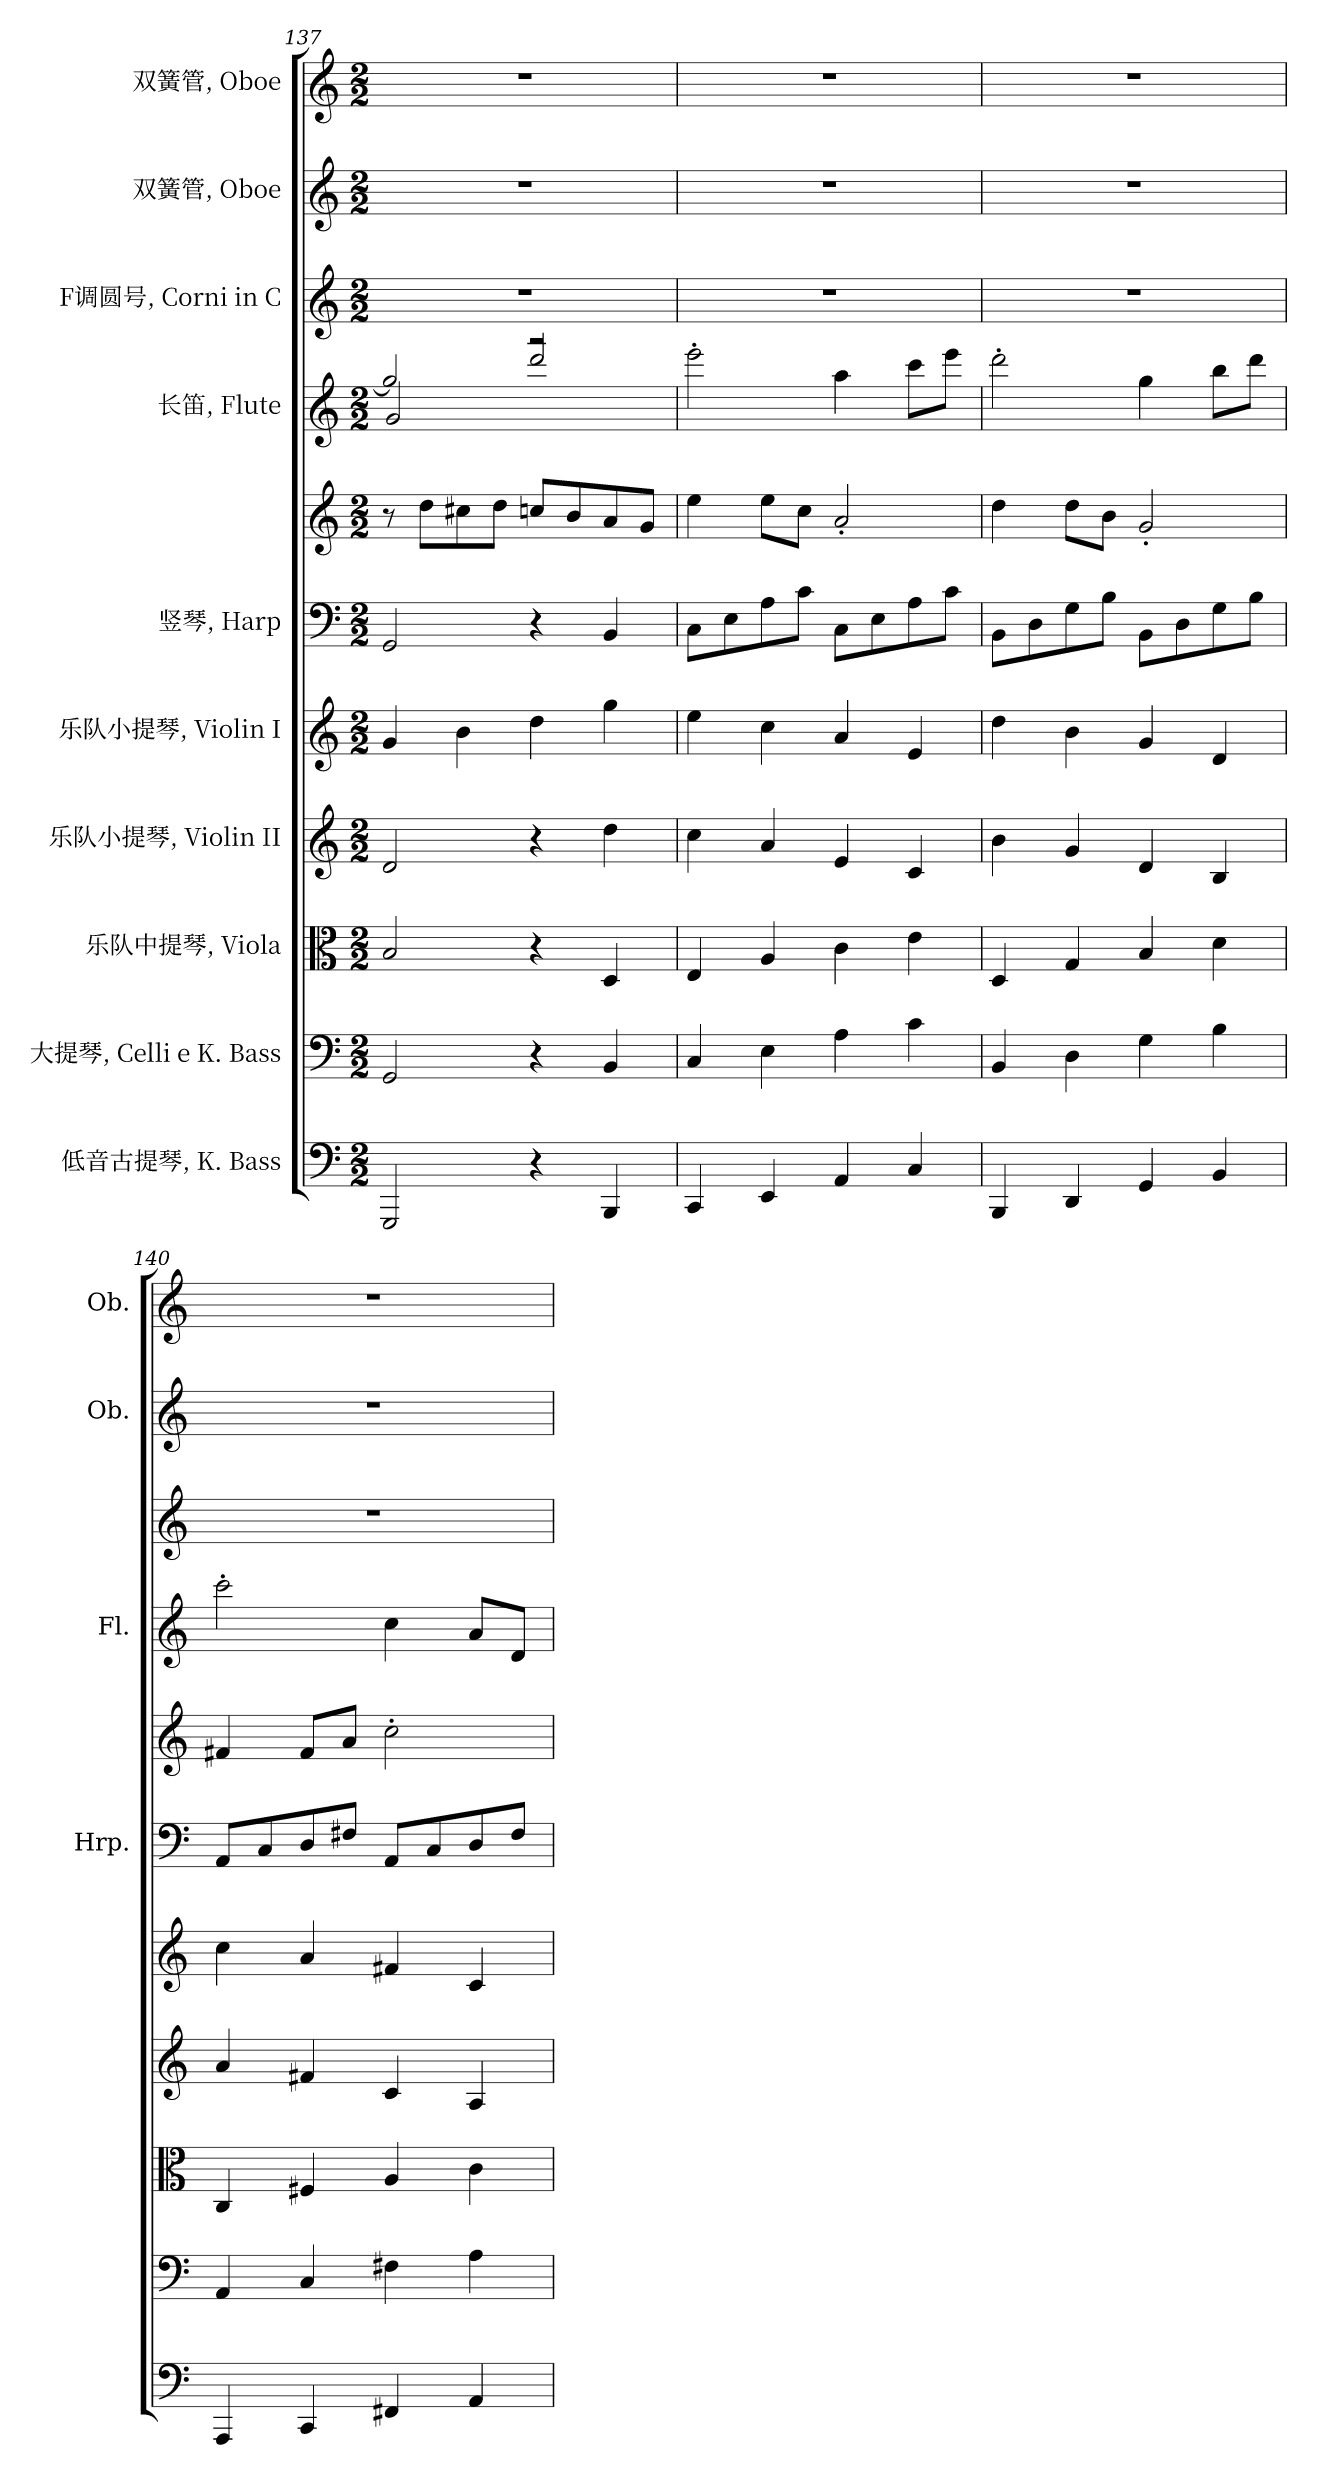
**kern	**kern	**kern	**kern	**kern	**kern	**kern	**kern	**kern	**kern	**kern
*part10	*part9	*part8	*part7	*part6	*part5	*part5	*part4	*part3	*part2	*part1
*staff11	*staff10	*staff9	*staff8	*staff7	*staff6	*staff5	*staff4	*staff3	*staff2	*staff1
*I"低音古提琴, K. Bass	*I"大提琴, Celli e K. Bass	*I"乐队中提琴, Viola	*I"乐队小提琴, Violin II	*I"乐队小提琴, Violin I	*I"竖琴, Harp	*	*I"长笛, Flute	*I"F调圆号, Corni in C	*I"双簧管, Oboe	*I"双簧管, Oboe
*	*	*	*	*	*I'Hrp.	*	*I'Fl.	*	*I'Ob.	*I'Ob.
!!LO:PB:g=z
*clefF4	*clefF4	*clefC3	*clefG2	*clefG2	*clefF4	*clefG2	*clefG2	*clefG2	*clefG2	*clefG2
*	*	*	*	*	*	*	*	*ITrd4c7	*	*
*k[]	*k[]	*k[]	*k[]	*k[]	*k[]	*k[]	*k[]	*k[b-]	*k[]	*k[]
*M2/2	*M2/2	*M2/2	*M2/2	*M2/2	*M2/2	*M2/2	*M2/2	*M2/2	*M2/2	*M2/2
=137	=137	=137	=137	=137	=137	=137	=137	=137	=137	=137
*	*	*	*	*	*	*	*^	*	*	*
2GGG/	2GG/	2B/	2d/	4g/	2GG/	8r	2gg/]	2g/	1r	1r	1r
.	.	.	.	.	.	8dd\L	.	.	.	.	.
.	.	.	.	4b\	.	8cc#X\	.	.	.	.	.
.	.	.	.	.	.	8dd\J	.	.	.	.	.
4r	4r	4r	4r	4dd\	4r	8ccn/L	2r	2ddd/	.	.	.
.	.	.	.	.	.	8b/	.	.	.	.	.
4BBB/	4BB/	4D/	4dd\	4gg\	4BB/	8a/	.	.	.	.	.
.	.	.	.	.	.	8g/J	.	.	.	.	.
*	*	*	*	*	*	*	*v	*v	*	*	*
=138	=138	=138	=138	=138	=138	=138	=138	=138	=138	=138
4CC/	4C/	4E/	4cc\	4ee\	8C\L	4ee\	2eee'\	1r	1r	1r
.	.	.	.	.	8E\	.	.	.	.	.
4EE/	4E\	4A/	4a/	4cc\	8A\	8ee\L	.	.	.	.
.	.	.	.	.	8c\J	8cc\J	.	.	.	.
4AA/	4A\	4c\	4e/	4a/	8C\L	2a'/	4aa\	.	.	.
.	.	.	.	.	8E\	.	.	.	.	.
4C/	4c\	4e\	4c/	4e/	8A\	.	8ccc\L	.	.	.
.	.	.	.	.	8c\J	.	8eee\J	.	.	.
=139	=139	=139	=139	=139	=139	=139	=139	=139	=139	=139
4BBB/	4BB/	4D/	4b\	4dd\	8BB\L	4dd\	2ddd'\	1r	1r	1r
.	.	.	.	.	8D\	.	.	.	.	.
4DD/	4D\	4G/	4g/	4b\	8G\	8dd\L	.	.	.	.
.	.	.	.	.	8B\J	8b\J	.	.	.	.
4GG/	4G\	4B/	4d/	4g/	8BB\L	2g'/	4gg\	.	.	.
.	.	.	.	.	8D\	.	.	.	.	.
4BB/	4B\	4d\	4B/	4d/	8G\	.	8bb\L	.	.	.
.	.	.	.	.	8B\J	.	8ddd\J	.	.	.
=140	=140	=140	=140	=140	=140	=140	=140	=140	=140	=140
4AAA/	4AA/	4C/	4a/	4cc\	8AA/L	4f#X/	2ccc'\	1r	1r	1r
.	.	.	.	.	8C/	.	.	.	.	.
4CC/	4C/	4F#X/	4f#X/	4a/	8D/	8f#/L	.	.	.	.
.	.	.	.	.	8F#X/J	8a/J	.	.	.	.
4FF#X/	4F#X\	4A/	4c/	4f#X/	8AA/L	2cc'\	4cc\	.	.	.
.	.	.	.	.	8C/	.	.	.	.	.
4AA/	4A\	4c\	4A/	4c/	8D/	.	8a/L	.	.	.
.	.	.	.	.	8F#/J	.	8d/J	.	.	.
=	=	=	=	=	=	=	=	=	=	=
*-	*-	*-	*-	*-	*-	*-	*-	*-	*-	*-
